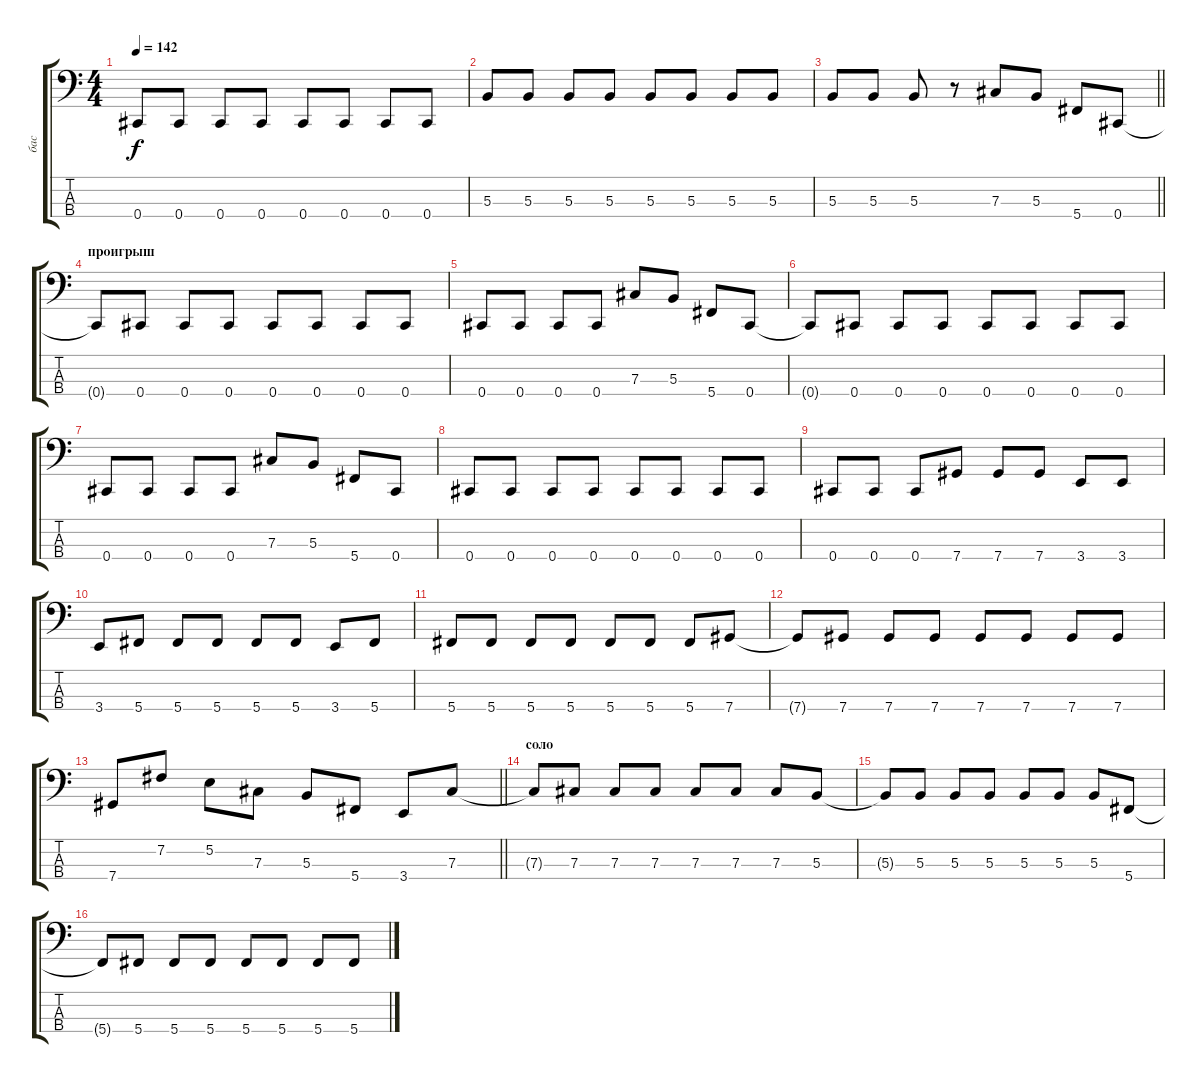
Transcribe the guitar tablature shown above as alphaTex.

\track ("бас" "бас") {instrument electricbassfinger}
\staff {score tabs}
\tuning (E2 B1 Gb1 Db1) {hide}
\ts (4 4)
\tempo 142
\clef f4
\ks c
0.4.8{dy f} 0.4.8 0.4.8 0.4.8 0.4.8 0.4.8 0.4.8 0.4.8 |
5.3.8 5.3.8 5.3.8 5.3.8 5.3.8 5.3.8 5.3.8 5.3.8 |
\barLineRight lightlight
5.3.8 5.3.8 5.3.8 r.8 7.3.8 5.3.8 5.4.8 0.4.8 |
\section ("" "проигрыш")
0.4{t}.8 0.4.8 0.4.8 0.4.8 0.4.8 0.4.8 0.4.8 0.4.8 |
0.4.8 0.4.8 0.4.8 0.4.8 7.3.8 5.3.8 5.4.8 0.4.8 |
0.4{t}.8 0.4.8 0.4.8 0.4.8 0.4.8 0.4.8 0.4.8 0.4.8 |
0.4.8 0.4.8 0.4.8 0.4.8 7.3.8 5.3.8 5.4.8 0.4.8 |
0.4.8 0.4.8 0.4.8 0.4.8 0.4.8 0.4.8 0.4.8 0.4.8 |
0.4.8 0.4.8 0.4.8 7.4.8 7.4.8 7.4.8 3.4.8 3.4.8 |
3.4.8 5.4.8 5.4.8 5.4.8 5.4.8 5.4.8 3.4.8 5.4.8 |
5.4.8 5.4.8 5.4.8 5.4.8 5.4.8 5.4.8 5.4.8 7.4.8 |
7.4{t}.8 7.4.8 7.4.8 7.4.8 7.4.8 7.4.8 7.4.8 7.4.8 |
\barLineRight lightlight
7.4.8 7.2.8 5.2.8 7.3.8 5.3.8 5.4.8 3.4.8 7.3.8 |
\section ("" "соло")
7.3{t}.8 7.3.8 7.3.8 7.3.8 7.3.8 7.3.8 7.3.8 5.3.8 |
5.3{t}.8 5.3.8 5.3.8 5.3.8 5.3.8 5.3.8 5.3.8 5.4.8 |
5.4{t}.8 5.4.8 5.4.8 5.4.8 5.4.8 5.4.8 5.4.8 5.4.8
